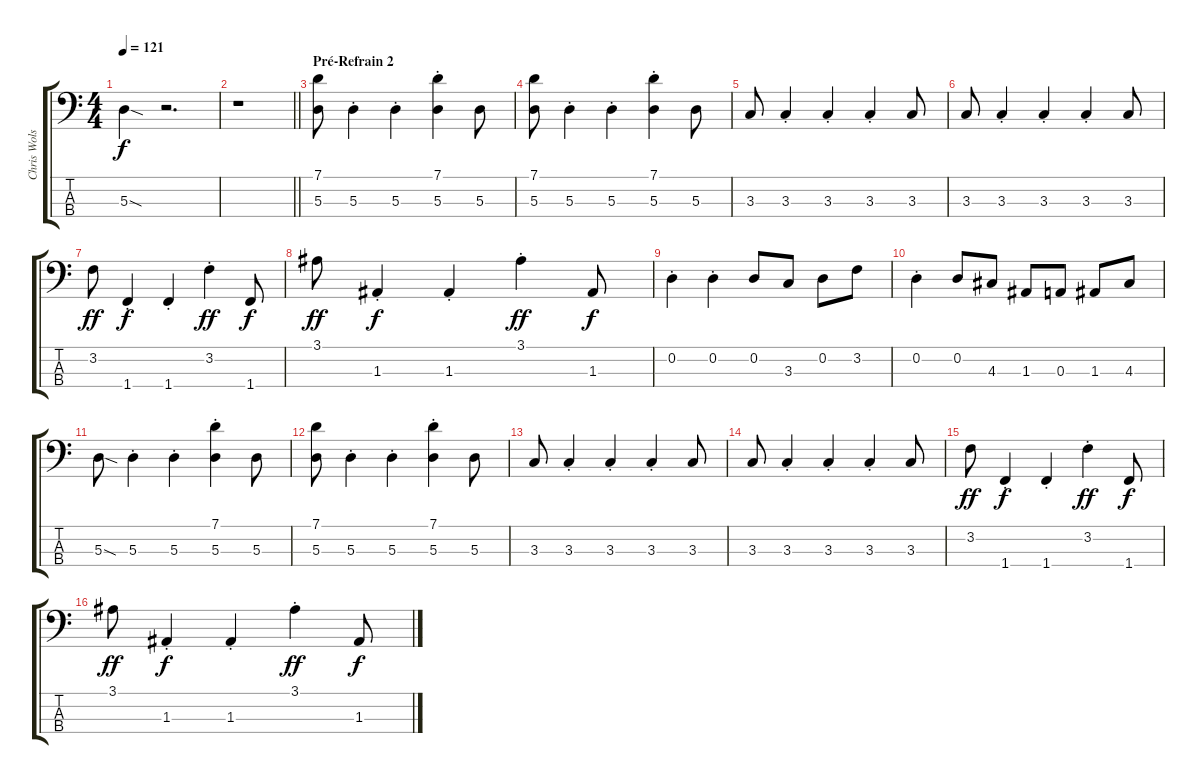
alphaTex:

\track ("Chris Wolstenholme" "Chris Wols") {instrument electricbassfinger}
\staff {score tabs}
\tuning (G2 D2 A1 E1) {hide}
\ts (4 4)
\tempo 121
\clef f4
\ks c
5.3{sod}.4{dy f} r.2{d} |
\barLineRight lightlight
r.1 |
\section ("" "Pré-Refrain 2")
(7.1 5.3).8{volume 12} 5.3{st}.4 5.3{st}.4 (7.1{st} 5.3{st}).4 5.3.8 |
(7.1 5.3).8 5.3{st}.4 5.3{st}.4 (7.1{st} 5.3{st}).4 5.3.8 |
3.3.8 3.3{st}.4 3.3{st}.4 3.3{st}.4 3.3.8 |
3.3.8 3.3{st}.4 3.3{st}.4 3.3{st}.4 3.3.8 |
3.2.8{dy ff} 1.4{st}.4{dy f} 1.4{st}.4 3.2{st}.4{dy ff} 1.4.8{dy f} |
3.1.8{dy ff} 1.3{st}.4{dy f} 1.3{st}.4 3.1{st}.4{dy ff} 1.3.8{dy f} |
0.2{st}.4 0.2{st}.4 0.2.8 3.3.8 0.2.8 3.2.8 |
0.2{st}.4 0.2.8 4.3.8 1.3.8 0.3.8 1.3.8 4.3.8 |
5.3{sod}.8 5.3{st}.4 5.3{st}.4 (7.1{st} 5.3{st}).4 5.3.8 |
(7.1 5.3).8 5.3{st}.4 5.3{st}.4 (7.1{st} 5.3{st}).4 5.3.8 |
3.3.8 3.3{st}.4 3.3{st}.4 3.3{st}.4 3.3.8 |
3.3.8 3.3{st}.4 3.3{st}.4 3.3{st}.4 3.3.8 |
3.2.8{dy ff} 1.4{st}.4{dy f} 1.4{st}.4 3.2{st}.4{dy ff} 1.4.8{dy f} |
3.1.8{dy ff} 1.3{st}.4{dy f} 1.3{st}.4 3.1{st}.4{dy ff} 1.3.8{dy f}
